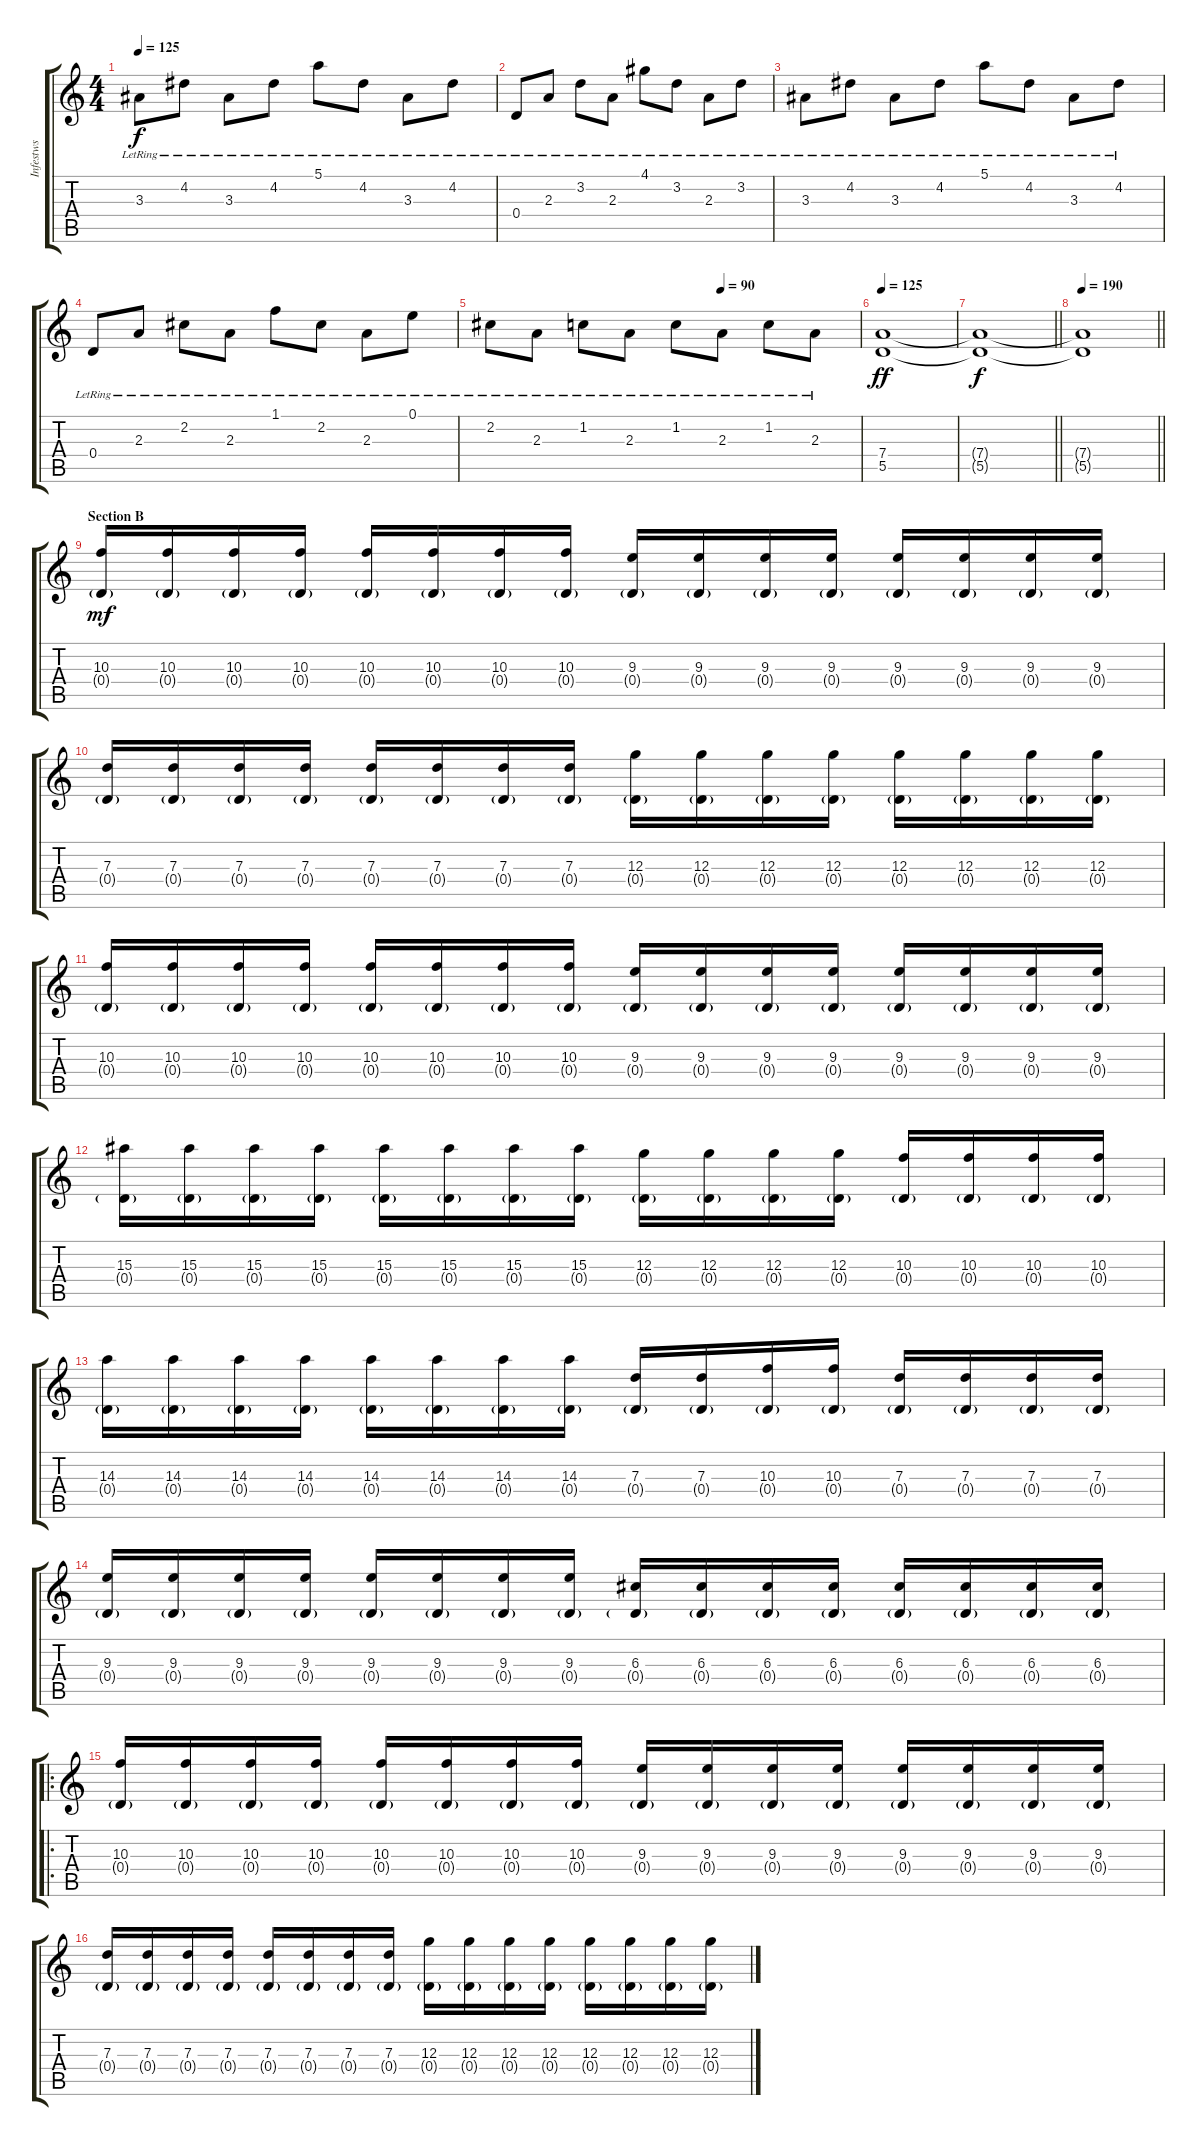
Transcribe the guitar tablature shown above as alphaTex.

\track ("Infestws" "Infestws") {instrument distortionguitar}
\staff {score tabs}
\tuning (E4 B3 G3 D3 A2 D2) {hide}
\ts (4 4)
\tempo 125
\clef g2
\ks c
3.3{lr}.8{dy f} 4.2{lr}.8 3.3{lr}.8 4.2{lr}.8 5.1{lr}.8 4.2{lr}.8 3.3{lr}.8 4.2{lr}.8 |
0.4{lr}.8 2.3{lr}.8 3.2{lr}.8 2.3{lr}.8 4.1{lr}.8 3.2{lr}.8 2.3{lr}.8 3.2{lr}.8 |
3.3{lr}.8 4.2{lr}.8 3.3{lr}.8 4.2{lr}.8 5.1{lr}.8 4.2{lr}.8 3.3{lr}.8 4.2{lr}.8 |
0.4{lr}.8 2.3{lr}.8 2.2{lr}.8 2.3{lr}.8 1.1{lr}.8 2.2{lr}.8 2.3{lr}.8 0.1{lr}.8 |
\tempo (90 0.625)
2.2{lr}.8 2.3{lr}.8 1.2{lr}.8 2.3{lr}.8 1.2{lr}.8 2.3{lr}.8 1.2{lr}.8 2.3{lr}.8 |
\tempo 125
(7.4 5.5).1{dy ff} |
\barLineRight lightlight
(7.4{t} 5.5{t}).1{dy f} |
\section ("" "")
\tempo 190
\barLineRight lightlight
(7.4{t} 5.5{t}).1 |
\section ("" "Section B")
(10.3 0.4{g}).16{dy mf volume 16} (10.3 0.4{g}).16 (10.3 0.4{g}).16 (10.3 0.4{g}).16 (10.3 0.4{g}).16 (10.3 0.4{g}).16 (10.3 0.4{g}).16 (10.3 0.4{g}).16 (9.3 0.4{g}).16 (9.3 0.4{g}).16 (9.3 0.4{g}).16 (9.3 0.4{g}).16 (9.3 0.4{g}).16 (9.3 0.4{g}).16 (9.3 0.4{g}).16 (9.3 0.4{g}).16 |
(7.3 0.4{g}).16 (7.3 0.4{g}).16 (7.3 0.4{g}).16 (7.3 0.4{g}).16 (7.3 0.4{g}).16 (7.3 0.4{g}).16 (7.3 0.4{g}).16 (7.3 0.4{g}).16 (12.3 0.4{g}).16 (12.3 0.4{g}).16 (12.3 0.4{g}).16 (12.3 0.4{g}).16 (12.3 0.4{g}).16 (12.3 0.4{g}).16 (12.3 0.4{g}).16 (12.3 0.4{g}).16 |
(10.3 0.4{g}).16 (10.3 0.4{g}).16 (10.3 0.4{g}).16 (10.3 0.4{g}).16 (10.3 0.4{g}).16 (10.3 0.4{g}).16 (10.3 0.4{g}).16 (10.3 0.4{g}).16 (9.3 0.4{g}).16 (9.3 0.4{g}).16 (9.3 0.4{g}).16 (9.3 0.4{g}).16 (9.3 0.4{g}).16 (9.3 0.4{g}).16 (9.3 0.4{g}).16 (9.3 0.4{g}).16 |
(15.3 0.4{g}).16 (15.3 0.4{g}).16 (15.3 0.4{g}).16 (15.3 0.4{g}).16 (15.3 0.4{g}).16 (15.3 0.4{g}).16 (15.3 0.4{g}).16 (15.3 0.4{g}).16 (12.3 0.4{g}).16 (12.3 0.4{g}).16 (12.3 0.4{g}).16 (12.3 0.4{g}).16 (10.3 0.4{g}).16 (10.3 0.4{g}).16 (10.3 0.4{g}).16 (10.3 0.4{g}).16 |
(14.3 0.4{g}).16 (14.3 0.4{g}).16 (14.3 0.4{g}).16 (14.3 0.4{g}).16 (14.3 0.4{g}).16 (14.3 0.4{g}).16 (14.3 0.4{g}).16 (14.3 0.4{g}).16 (7.3 0.4{g}).16 (7.3 0.4{g}).16 (10.3 0.4{g}).16 (10.3 0.4{g}).16 (7.3 0.4{g}).16 (7.3 0.4{g}).16 (7.3 0.4{g}).16 (7.3 0.4{g}).16 |
(9.3 0.4{g}).16 (9.3 0.4{g}).16 (9.3 0.4{g}).16 (9.3 0.4{g}).16 (9.3 0.4{g}).16 (9.3 0.4{g}).16 (9.3 0.4{g}).16 (9.3 0.4{g}).16 (6.3 0.4{g}).16 (6.3 0.4{g}).16 (6.3 0.4{g}).16 (6.3 0.4{g}).16 (6.3 0.4{g}).16 (6.3 0.4{g}).16 (6.3 0.4{g}).16 (6.3 0.4{g}).16 |
\ro
(10.3 0.4{g}).16 (10.3 0.4{g}).16 (10.3 0.4{g}).16 (10.3 0.4{g}).16 (10.3 0.4{g}).16 (10.3 0.4{g}).16 (10.3 0.4{g}).16 (10.3 0.4{g}).16 (9.3 0.4{g}).16 (9.3 0.4{g}).16 (9.3 0.4{g}).16 (9.3 0.4{g}).16 (9.3 0.4{g}).16 (9.3 0.4{g}).16 (9.3 0.4{g}).16 (9.3 0.4{g}).16 |
(7.3 0.4{g}).16 (7.3 0.4{g}).16 (7.3 0.4{g}).16 (7.3 0.4{g}).16 (7.3 0.4{g}).16 (7.3 0.4{g}).16 (7.3 0.4{g}).16 (7.3 0.4{g}).16 (12.3 0.4{g}).16 (12.3 0.4{g}).16 (12.3 0.4{g}).16 (12.3 0.4{g}).16 (12.3 0.4{g}).16 (12.3 0.4{g}).16 (12.3 0.4{g}).16 (12.3 0.4{g}).16
